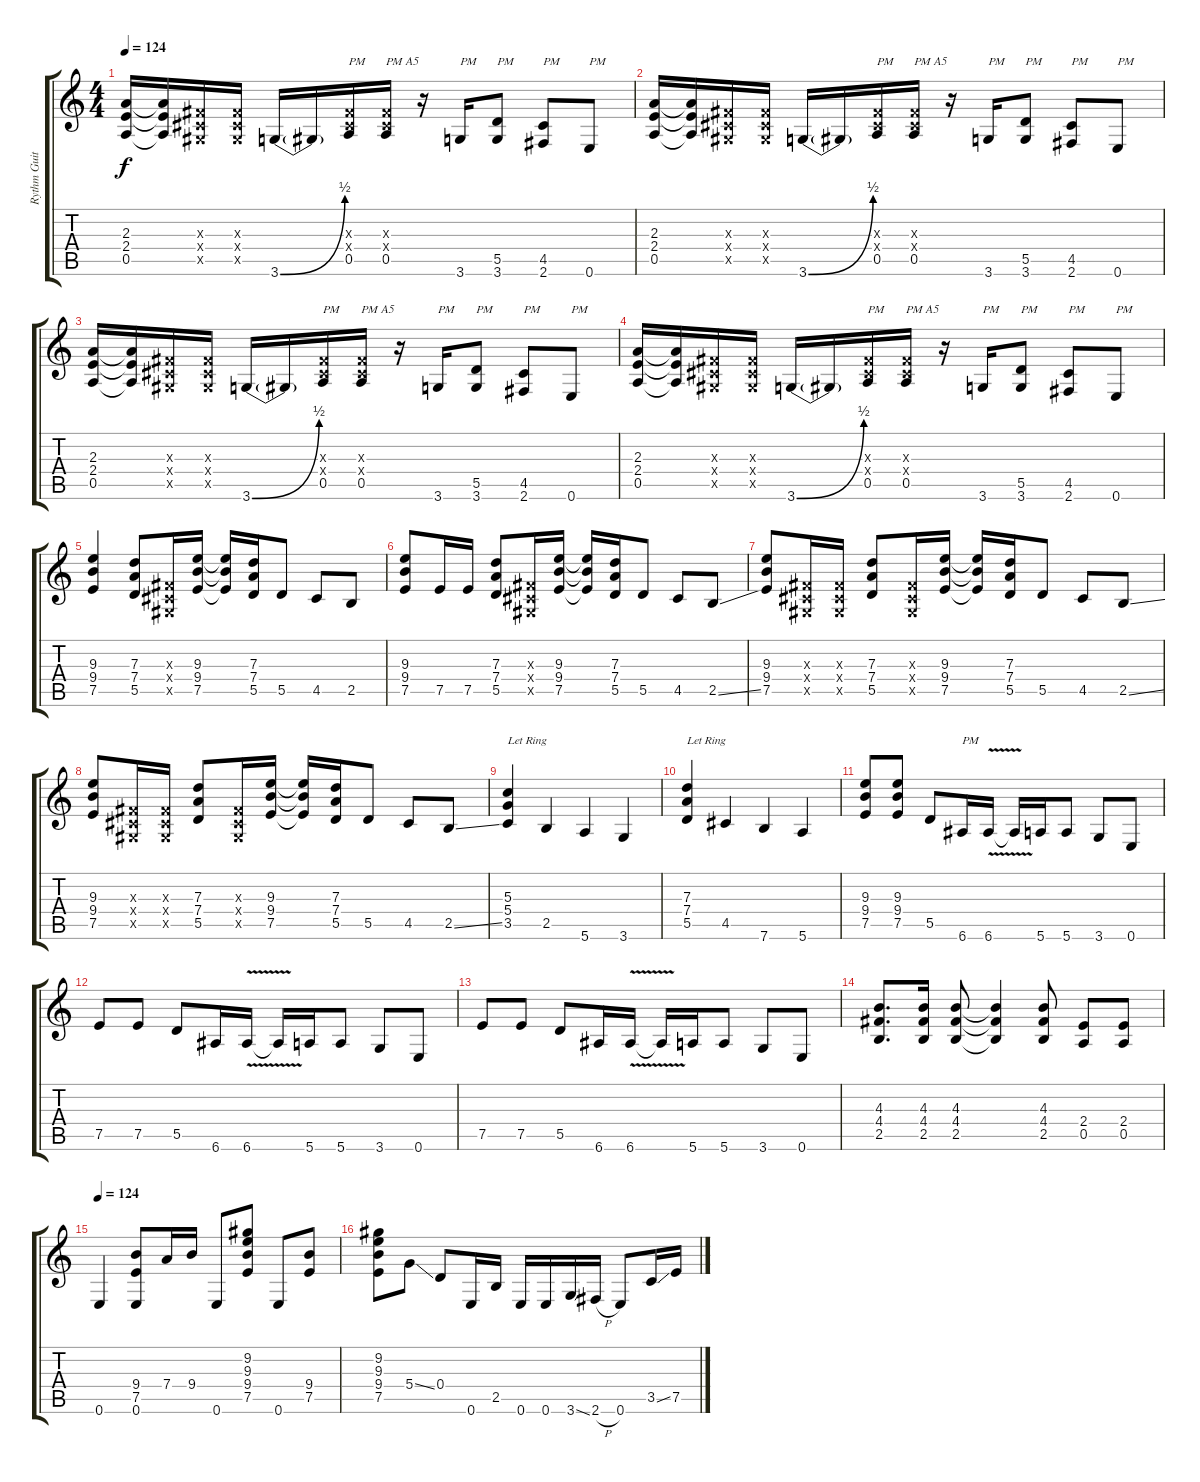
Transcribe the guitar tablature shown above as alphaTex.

\track ("Rythm Guitar 1" "Rythm Guit") {instrument overdrivenguitar}
\staff {score tabs}
\tuning (E4 B3 G3 D3 A2 E2) {hide}
\ts (4 4)
\tempo 124
\clef g2
\ks c
(2.3 2.4 0.5).16{dy f} (2.3{t} 2.4{t} 0.5{t}).16 (-1.3{x} -1.4{x} -1.5{x}).16 (-1.3{x} -1.4{x} -1.5{x}).16 3.6{be (bend 0 0 60 2)}.16 3.6{t}.16 (-1.3{x} -1.4{x} 0.5).16{txt "PM"} (-1.3{x} -1.4{x} 0.5).16{txt "PM A5"} r.16 3.6.16{txt "PM"} (5.5 3.6).8{txt "PM"} (4.5 2.6).8{txt "PM"} 0.6.8{txt "PM"} |
(2.3 2.4 0.5).16 (2.3{t} 2.4{t} 0.5{t}).16 (-1.3{x} -1.4{x} -1.5{x}).16 (-1.3{x} -1.4{x} -1.5{x}).16 3.6{be (bend 0 0 60 2)}.16 3.6{t}.16 (-1.3{x} -1.4{x} 0.5).16{txt "PM"} (-1.3{x} -1.4{x} 0.5).16{txt "PM A5"} r.16 3.6.16{txt "PM"} (5.5 3.6).8{txt "PM"} (4.5 2.6).8{txt "PM"} 0.6.8{txt "PM"} |
(2.3 2.4 0.5).16 (2.3{t} 2.4{t} 0.5{t}).16 (-1.3{x} -1.4{x} -1.5{x}).16 (-1.3{x} -1.4{x} -1.5{x}).16 3.6{be (bend 0 0 60 2)}.16 3.6{t}.16 (-1.3{x} -1.4{x} 0.5).16{txt "PM"} (-1.3{x} -1.4{x} 0.5).16{txt "PM A5"} r.16 3.6.16{txt "PM"} (5.5 3.6).8{txt "PM"} (4.5 2.6).8{txt "PM"} 0.6.8{txt "PM"} |
(2.3 2.4 0.5).16 (2.3{t} 2.4{t} 0.5{t}).16 (-1.3{x} -1.4{x} -1.5{x}).16 (-1.3{x} -1.4{x} -1.5{x}).16 3.6{be (bend 0 0 60 2)}.16 3.6{t}.16 (-1.3{x} -1.4{x} 0.5).16{txt "PM"} (-1.3{x} -1.4{x} 0.5).16{txt "PM A5"} r.16 3.6.16{txt "PM"} (5.5 3.6).8{txt "PM"} (4.5 2.6).8{txt "PM"} 0.6.8{txt "PM"} |
(9.3 9.4 7.5).4 (7.3 7.4 5.5).8 (-1.3{x} -1.4{x} -1.5{x}).16 (9.3 9.4 7.5).16 (9.3{t} 9.4{t} 7.5{t}).16 (7.3 7.4 5.5).16 5.5.8 4.5.8 2.5.8 |
(9.3 9.4 7.5).8 7.5.16 7.5.16 (7.3 7.4 5.5).8 (-1.3{x} -1.4{x} -1.5{x}).16 (9.3 9.4 7.5).16 (9.3{t} 9.4{t} 7.5{t}).16 (7.3 7.4 5.5).16 5.5.8 4.5.8 2.5{ss}.8 |
(9.3 9.4 7.5).8 (-1.3{x} -1.4{x} -1.5{x}).16 (-1.3{x} -1.4{x} -1.5{x}).16 (7.3 7.4 5.5).8 (-1.3{x} -1.4{x} -1.5{x}).16 (9.3 9.4 7.5).16 (9.3{t} 9.4{t} 7.5{t}).16 (7.3 7.4 5.5).16 5.5.8 4.5.8 2.5{ss}.8 |
(9.3 9.4 7.5).8 (-1.3{x} -1.4{x} -1.5{x}).16 (-1.3{x} -1.4{x} -1.5{x}).16 (7.3 7.4 5.5).8 (-1.3{x} -1.4{x} -1.5{x}).16 (9.3 9.4 7.5).16 (9.3{t} 9.4{t} 7.5{t}).16 (7.3 7.4 5.5).16 5.5.8 4.5.8 2.5{ss}.8 |
(5.3 5.4 3.5).4{txt "Let Ring"} 2.5.4 5.6.4 3.6.4 |
(7.3 7.4 5.5).4{txt "Let Ring"} 4.5.4 7.6.4 5.6.4 |
(9.3 9.4 7.5).8 (9.3 9.4 7.5).8 5.5.8 6.6.16{txt "PM"} 6.6{v}.16 6.6{t}.16 5.6.16 5.6.8 3.6.8 0.6.8 |
7.5.8 7.5.8 5.5.8 6.6.16 6.6{v}.16 6.6{t}.16 5.6.16 5.6.8 3.6.8 0.6.8 |
7.5.8 7.5.8 5.5.8 6.6.16 6.6{v}.16 6.6{t}.16 5.6.16 5.6.8 3.6.8 0.6.8 |
(4.3 4.4 2.5).8{d} (4.3 4.4 2.5).16 (4.3 4.4 2.5).8 (4.3{t} 4.4{t} 2.5{t}).4 (4.3 4.4 2.5).8 (2.4 0.5).8 (2.4 0.5).8 |
\tempo 124
0.6.4 (9.4 7.5 0.6).8 7.4.16 9.4.16 0.6.8 (9.2 9.3 9.4 7.5).8 0.6.8 (9.4 7.5).8 |
(9.2 9.3 9.4 7.5).8 5.4{ss}.8 0.4.8 0.6.16 2.5.16 0.6.16 0.6.16 3.6{ss}.16 2.6{h}.16 0.6.8 3.5{ss}.16 7.5.16
